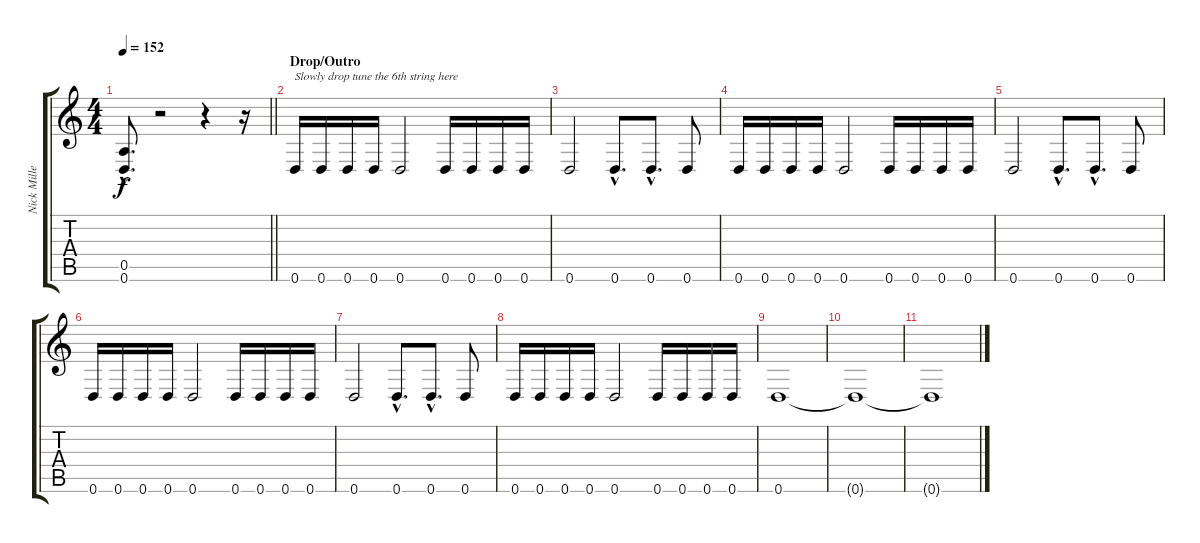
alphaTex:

\track ("Nick Miller" "Nick Mille") {instrument distortionguitar}
\staff {score tabs}
\tuning (E4 B3 G3 D3 A2 D2) {hide}
\ts (4 4)
\tempo 152
\clef g2
\barLineRight lightlight
\ks c
(0.5{hac} 0.6{hac}).8{d dy f} r.2 r.4 r.16 |
\section ("" "Drop/Outro")
0.6.16{txt "Slowly drop tune the 6th string here"} 0.6.16 0.6.16 0.6.16 0.6.2 0.6.16 0.6.16 0.6.16 0.6.16 |
0.6.2 0.6{hac}.8{d} 0.6{hac}.8{d} 0.6.8 |
0.6.16 0.6.16 0.6.16 0.6.16 0.6.2 0.6.16 0.6.16 0.6.16 0.6.16 |
0.6.2 0.6{hac}.8{d} 0.6{hac}.8{d} 0.6.8 |
0.6.16 0.6.16 0.6.16 0.6.16 0.6.2 0.6.16 0.6.16 0.6.16 0.6.16 |
0.6.2 0.6{hac}.8{d} 0.6{hac}.8{d} 0.6.8 |
0.6.16 0.6.16 0.6.16 0.6.16 0.6.2 0.6.16 0.6.16 0.6.16 0.6.16 |
0.6.1 |
0.6{t}.1 |
0.6{t}.1
